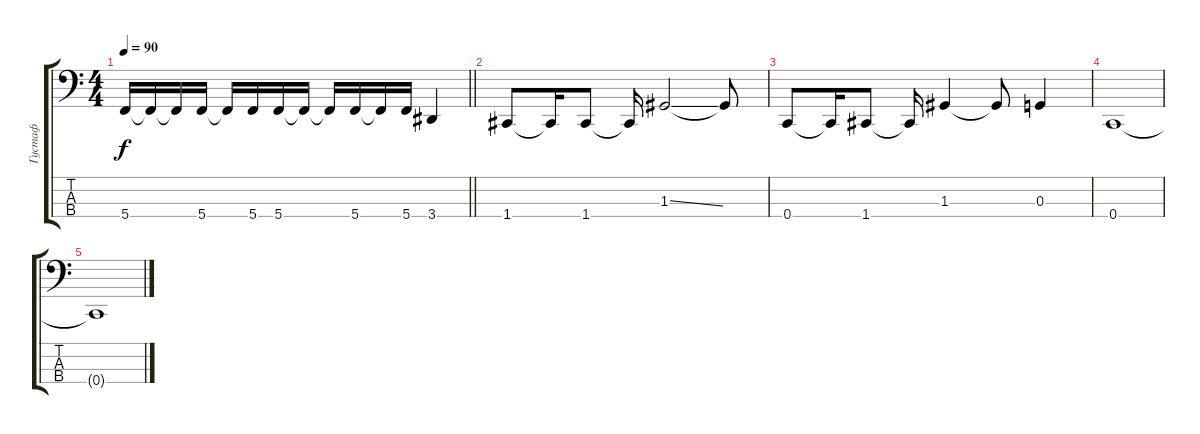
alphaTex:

\track ("Густаф" "Густаф") {instrument electricbasspick}
\staff {score tabs}
\tuning (F2 C2 G1 C1) {hide}
\ts (4 4)
\tempo 90
\clef f4
\barLineRight lightlight
\ks c
5.4.16{dy f} 5.4{t}.16 5.4{t}.16 5.4.16 5.4{t}.16 5.4.16 5.4.16 5.4{t}.16 5.4{t}.16 5.4.16 5.4{t}.16 5.4.16 3.4.4 |
1.4.8 1.4{t}.16 1.4.8 1.4{t}.16 1.3{ss}.2 1.3{t}.8 |
0.4.8 0.4{t}.16 1.4.8 1.4{t}.16 1.3.4 1.3{t}.8 0.3.4 |
0.4.1 |
0.4{t}.1
